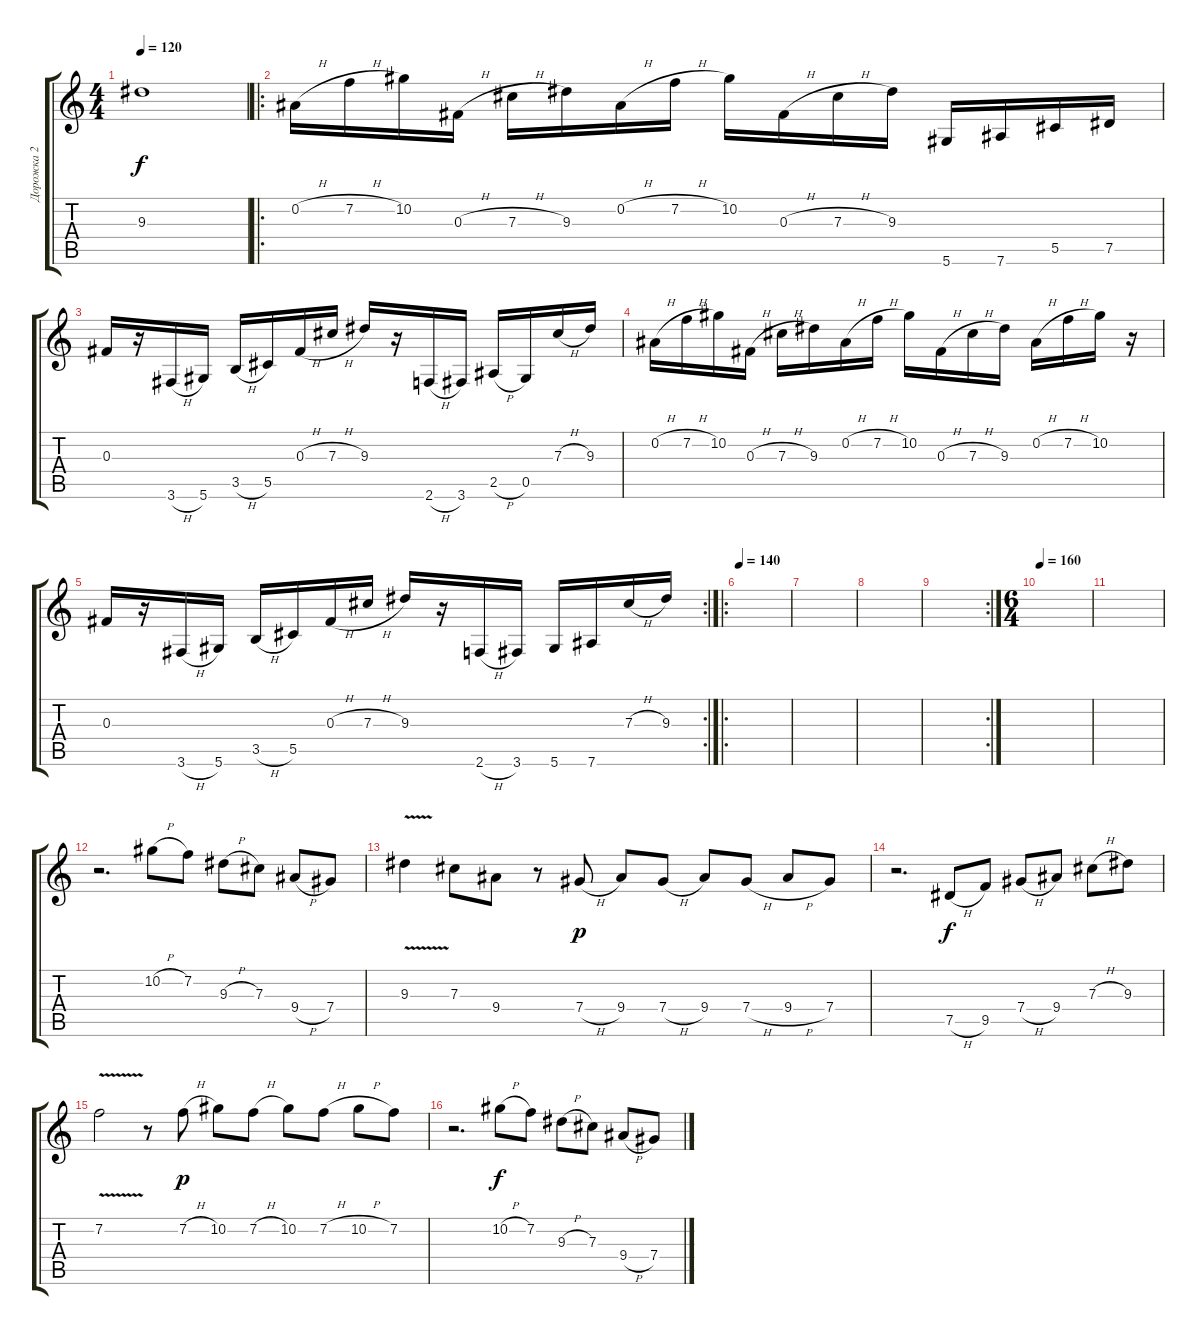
\track ("Дорожка 2" "Дорожка 2") {instrument overdrivenguitar}
\staff {score tabs}
\tuning (Eb4 Bb3 Gb3 Db3 Ab2 Eb2) {hide}
\ts (4 4)
\tempo 120
\clef g2
\ks c
9.3{t}.1{dy f} |
\ro
0.2{h}.16 7.2{h}.16 10.2.16 0.3{h}.16 7.3{h}.16 9.3.16 0.2{h}.16 7.2{h}.16 10.2.16 0.3{h}.16 7.3{h}.16 9.3.16 5.6.16 7.6.16 5.5.16 7.5.16 |
0.3.16 r.16 3.6{h}.16 5.6.16 3.5{h}.16 5.5.16 0.3{h}.16 7.3{h}.16 9.3.16 r.16 2.6{h}.16 3.6.16 2.5{h}.16 0.5.16 7.3{h}.16 9.3.16 |
0.2{h}.16 7.2{h}.16 10.2.16 0.3{h}.16 7.3{h}.16 9.3.16 0.2{h}.16 7.2{h}.16 10.2.16 0.3{h}.16 7.3{h}.16 9.3.16 0.2{h}.16 7.2{h}.16 10.2.16 r.16 |
\rc 2
0.3.16 r.16 3.6{h}.16 5.6.16 3.5{h}.16 5.5.16 0.3{h}.16 7.3{h}.16 9.3.16 r.16 2.6{h}.16 3.6.16 5.6.16 7.6.16 7.3{h}.16 9.3.16 |
\ro
\tempo 140
|
|
|
\rc 2
|
\ts (6 4)
\tempo 160
|
|
r.2{d} 10.2{h}.8 7.2.8 9.3{h}.8 7.3.8 9.4{h}.8 7.4.8 |
9.3{v}.4 7.3.8 9.4.8 r.8 7.4{h}.8{dy p} 9.4.8 7.4{h}.8 9.4.8 7.4{h}.8 9.4{h}.8 7.4.8 |
r.2{d} 7.5{h}.8{dy f} 9.5.8 7.4{h}.8 9.4.8 7.3{h}.8 9.3.8 |
7.2{v}.2 r.8 7.2{h}.8{dy p} 10.2.8 7.2{h}.8 10.2.8 7.2{h}.8 10.2{h}.8 7.2.8 |
r.2{d} 10.2{h}.8{dy f} 7.2.8 9.3{h}.8 7.3.8 9.4{h}.8 7.4.8
